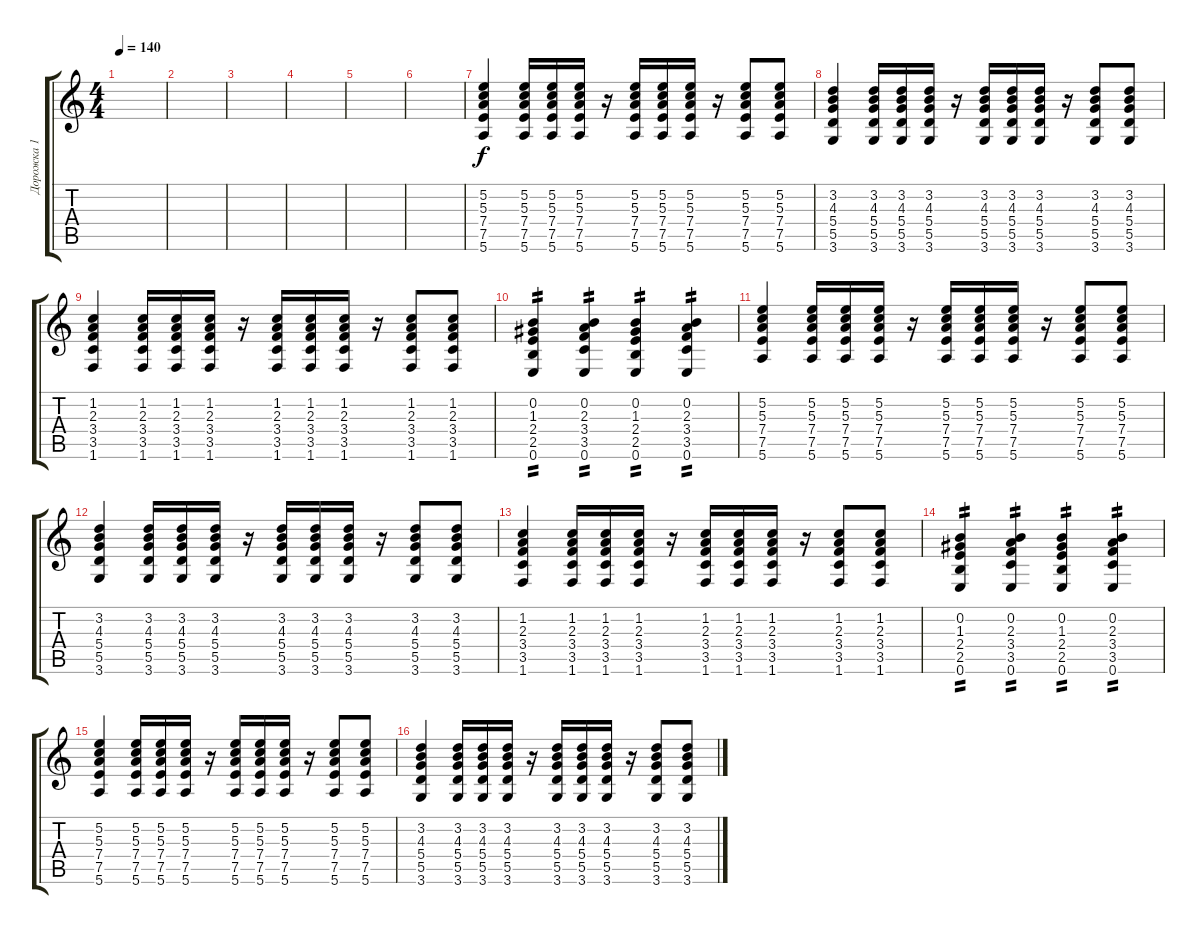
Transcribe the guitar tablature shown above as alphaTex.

\track ("Дорожка 1" "Дорожка 1") {instrument acousticguitarsteel}
\staff {score tabs}
\tuning (E4 B3 G3 D3 A2 E2) {hide}
\ts (4 4)
\tempo 140
\clef g2
\ks c
|
|
|
|
|
|
(5.2 5.3 7.4 7.5 5.6).4 (5.2 5.3 7.4 7.5 5.6).16 (5.2 5.3 7.4 7.5 5.6).16 (5.2 5.3 7.4 7.5 5.6).16 r.16 (5.2 5.3 7.4 7.5 5.6).16 (5.2 5.3 7.4 7.5 5.6).16 (5.2 5.3 7.4 7.5 5.6).16 r.16 (5.2 5.3 7.4 7.5 5.6).8 (5.2 5.3 7.4 7.5 5.6).8 |
(3.2 4.3 5.4 5.5 3.6).4 (3.2 4.3 5.4 5.5 3.6).16 (3.2 4.3 5.4 5.5 3.6).16 (3.2 4.3 5.4 5.5 3.6).16 r.16 (3.2 4.3 5.4 5.5 3.6).16 (3.2 4.3 5.4 5.5 3.6).16 (3.2 4.3 5.4 5.5 3.6).16 r.16 (3.2 4.3 5.4 5.5 3.6).8 (3.2 4.3 5.4 5.5 3.6).8 |
(1.2 2.3 3.4 3.5 1.6).4 (1.2 2.3 3.4 3.5 1.6).16 (1.2 2.3 3.4 3.5 1.6).16 (1.2 2.3 3.4 3.5 1.6).16 r.16 (1.2 2.3 3.4 3.5 1.6).16 (1.2 2.3 3.4 3.5 1.6).16 (1.2 2.3 3.4 3.5 1.6).16 r.16 (1.2 2.3 3.4 3.5 1.6).8 (1.2 2.3 3.4 3.5 1.6).8 |
(0.2 1.3 2.4 2.5 0.6).4{tp 2} (0.2 2.3 3.4 3.5 0.6).4{tp 2} (0.2 1.3 2.4 2.5 0.6).4{tp 2} (0.2 2.3 3.4 3.5 0.6).4{tp 2} |
(5.2 5.3 7.4 7.5 5.6).4 (5.2 5.3 7.4 7.5 5.6).16 (5.2 5.3 7.4 7.5 5.6).16 (5.2 5.3 7.4 7.5 5.6).16 r.16 (5.2 5.3 7.4 7.5 5.6).16 (5.2 5.3 7.4 7.5 5.6).16 (5.2 5.3 7.4 7.5 5.6).16 r.16 (5.2 5.3 7.4 7.5 5.6).8 (5.2 5.3 7.4 7.5 5.6).8 |
(3.2 4.3 5.4 5.5 3.6).4 (3.2 4.3 5.4 5.5 3.6).16 (3.2 4.3 5.4 5.5 3.6).16 (3.2 4.3 5.4 5.5 3.6).16 r.16 (3.2 4.3 5.4 5.5 3.6).16 (3.2 4.3 5.4 5.5 3.6).16 (3.2 4.3 5.4 5.5 3.6).16 r.16 (3.2 4.3 5.4 5.5 3.6).8 (3.2 4.3 5.4 5.5 3.6).8 |
(1.2 2.3 3.4 3.5 1.6).4 (1.2 2.3 3.4 3.5 1.6).16 (1.2 2.3 3.4 3.5 1.6).16 (1.2 2.3 3.4 3.5 1.6).16 r.16 (1.2 2.3 3.4 3.5 1.6).16 (1.2 2.3 3.4 3.5 1.6).16 (1.2 2.3 3.4 3.5 1.6).16 r.16 (1.2 2.3 3.4 3.5 1.6).8 (1.2 2.3 3.4 3.5 1.6).8 |
(0.2 1.3 2.4 2.5 0.6).4{tp 2} (0.2 2.3 3.4 3.5 0.6).4{tp 2} (0.2 1.3 2.4 2.5 0.6).4{tp 2} (0.2 2.3 3.4 3.5 0.6).4{tp 2} |
(5.2 5.3 7.4 7.5 5.6).4 (5.2 5.3 7.4 7.5 5.6).16 (5.2 5.3 7.4 7.5 5.6).16 (5.2 5.3 7.4 7.5 5.6).16 r.16 (5.2 5.3 7.4 7.5 5.6).16 (5.2 5.3 7.4 7.5 5.6).16 (5.2 5.3 7.4 7.5 5.6).16 r.16 (5.2 5.3 7.4 7.5 5.6).8 (5.2 5.3 7.4 7.5 5.6).8 |
(3.2 4.3 5.4 5.5 3.6).4 (3.2 4.3 5.4 5.5 3.6).16 (3.2 4.3 5.4 5.5 3.6).16 (3.2 4.3 5.4 5.5 3.6).16 r.16 (3.2 4.3 5.4 5.5 3.6).16 (3.2 4.3 5.4 5.5 3.6).16 (3.2 4.3 5.4 5.5 3.6).16 r.16 (3.2 4.3 5.4 5.5 3.6).8 (3.2 4.3 5.4 5.5 3.6).8
